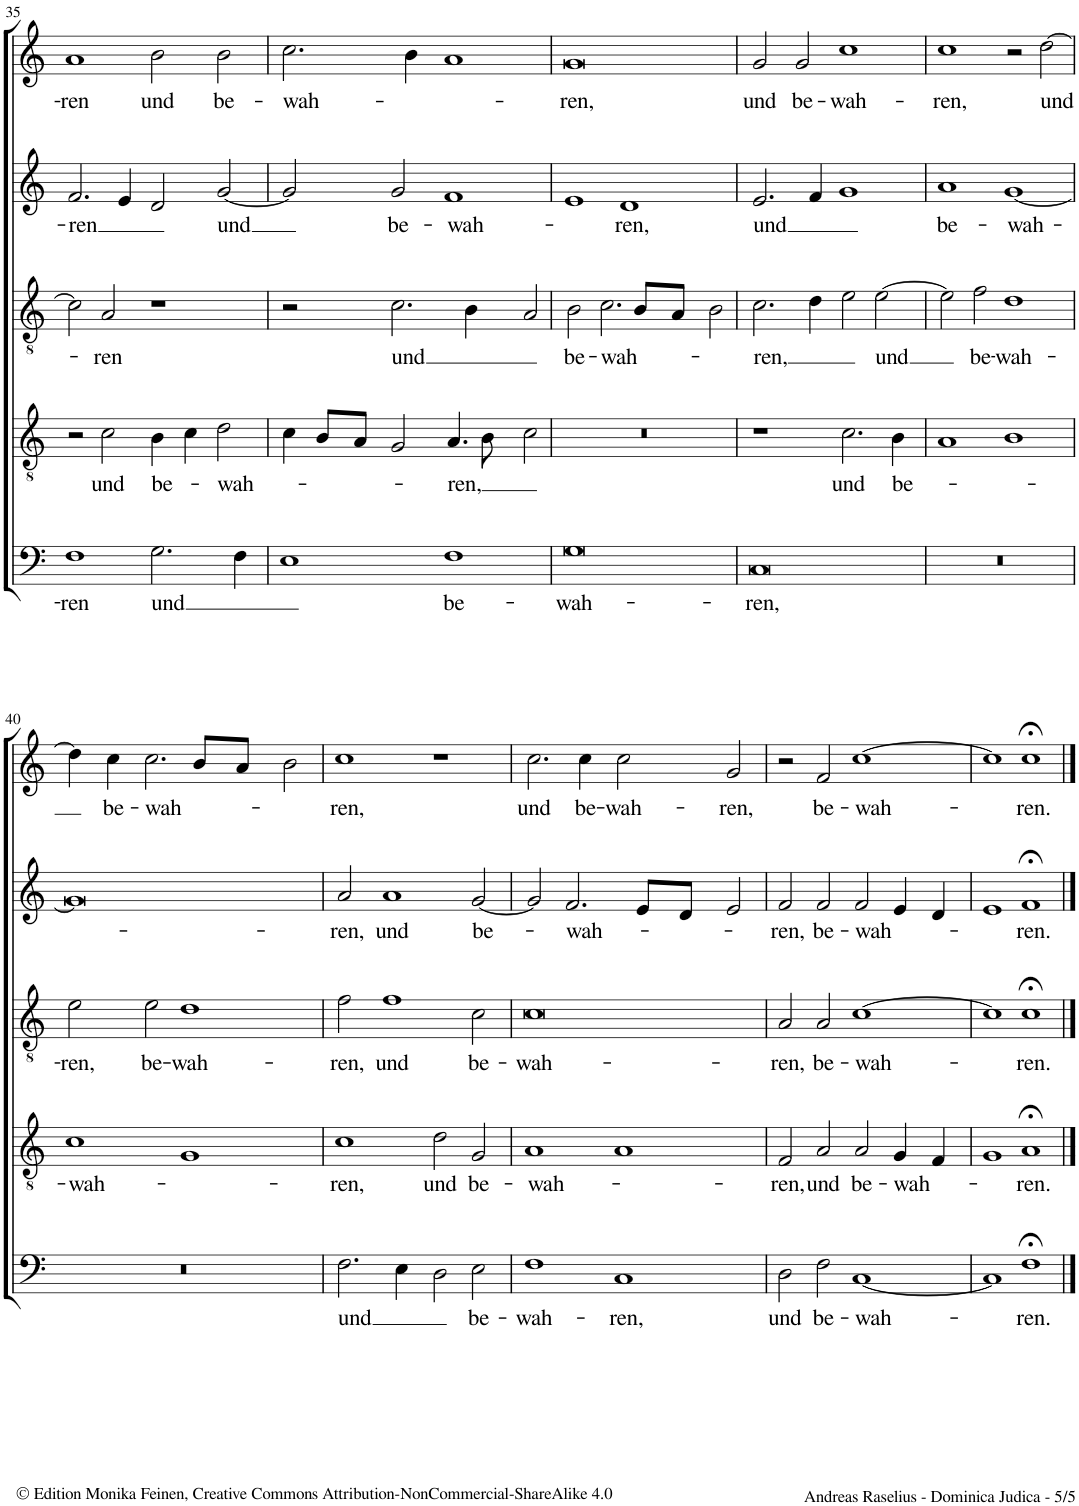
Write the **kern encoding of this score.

**kern	**text	**kern	**text	**kern	**text	**kern	**text	**kern	**text
*part5	*part5	*part4	*part4	*part3	*part3	*part2	*part2	*part1	*part1
*staff5	*staff5	*staff4	*staff4	*staff3	*staff3	*staff2	*staff2	*staff1	*staff1
*I"Bassus	*	*I"Tenor [Hypolydius]	*	*I"Quintus	*	*I"Altus	*	*I"Cantus	*
!!LO:PB:g=z
*clefF4	*	*clefGv2	*	*clefGv2	*	*clefG2	*	*clefG2	*
*k[]	*	*k[]	*	*k[]	*	*k[]	*	*k[]	*
*M4/2	*	*M4/2	*	*M4/2	*	*M4/2	*	*M4/2	*
*met(c|)	*	*met(c|)	*	*met(c|)	*	*met(c|)	*	*met(c|)	*
=35	=35	=35	=35	=35	=35	=35	=35	=35	=35
!	!LO:LY:b	!	!	!	!	!	!LO:LY:b	!	!LO:LY:b
1F	-ren	2r	.	2c\]	.	2.f/	-ren	1a	-ren
!	!	!	!LO:LY:b	!	!LO:LY:b	!	!	!	!
.	.	2c\	und	2A/	-ren	.	.	.	.
.	.	.	.	.	.	4e/	.	.	.
!	!LO:LY:b	!	!LO:LY:b	!	!	!	!	!	!LO:LY:b
2.G\	und	4B\	be-	1r	.	2d/	.	2b\	und
.	.	4c\	.	.	.	.	.	.	.
!	!	!	!LO:LY:b	!	!	!	!LO:LY:b	!	!LO:LY:b
.	.	2d\	-wah-	.	.	[2g/	und	2b\	-be-
4F\	.	.	.	.	.	.	.	.	.
=36	=36	=36	=36	=36	=36	=36	=36	=36	=36
!	!	!	!	!	!	!	!	!	!LO:LY:b
1E	.	4c\	.	2r	.	2g/]	.	2.cc\	-wah-
.	.	8B/L	.	.	.	.	.	.	.
.	.	8A/J	.	.	.	.	.	.	.
!	!	!	!	!	!LO:LY:b	!	!LO:LY:b	!	!
.	.	2G/	.	2.c\	und	2g/	be-	.	.
.	.	.	.	.	.	.	.	4b\	.
!	!LO:LY:b	!	!LO:LY:b	!	!	!	!LO:LY:b	!	!
1F	be-	4.A/	-ren,	.	.	1f	-wah-	1a	.
.	.	.	.	4B\	.	.	.	.	.
.	.	8B\	.	.	.	.	.	.	.
.	.	2c\	.	2A/	.	.	.	.	.
=37	=37	=37	=37	=37	=37	=37	=37	=37	=37
!	!LO:LY:b	!	!	!	!LO:LY:b	!	!	!	!LO:LY:b
0G	-wah-	0r	.	2B\	be-	1e	.	0g	-ren,
!	!	!	!	!	!LO:LY:b	!	!	!	!
.	.	.	.	2.c\	-wah-	.	.	.	.
!	!	!	!	!	!	!	!LO:LY:b	!	!
.	.	.	.	.	.	1d	-ren,	.	.
.	.	.	.	8B/L	.	.	.	.	.
.	.	.	.	8A/J	.	.	.	.	.
.	.	.	.	2B\	.	.	.	.	.
=38	=38	=38	=38	=38	=38	=38	=38	=38	=38
!	!LO:LY:b	!	!	!	!LO:LY:b	!	!LO:LY:b	!	!LO:LY:b
0C	ren,	1r	.	2.c\	ren,	2.e/	und	2g/	und
!	!	!	!	!	!	!	!	!	!LO:LY:b
.	.	.	.	.	.	.	.	2g/	be-
.	.	.	.	4d\	.	4f/	.	.	.
!	!	!	!LO:LY:b	!	!	!	!	!	!LO:LY:b
.	.	2.c\	und	2e\	.	1g	.	1cc	-wah-
!	!	!	!	!	!LO:LY:b	!	!	!	!
.	.	.	.	[2e\	und	.	.	.	.
!	!	!	!LO:LY:b	!	!	!	!	!	!
.	.	4B\	be-	.	.	.	.	.	.
=39	=39	=39	=39	=39	=39	=39	=39	=39	=39
!	!	!	!	!	!	!	!LO:LY:b	!	!LO:LY:b
0r	.	1A	.	2e\]	.	1a	be-	1cc	-ren,
!	!	!	!	!	!LO:LY:b	!	!	!	!
.	.	.	.	2f\	be-	.	.	.	.
!	!	!	!	!	!LO:LY:b	!	!LO:LY:b	!	!
.	.	1B	.	1d	-wah-	[1g	-wah-	2r	.
!	!	!	!	!	!	!	!	!	!LO:LY:b
.	.	.	.	.	.	.	.	[2dd\	und
!!LO:LB:g=z
=40	=40	=40	=40	=40	=40	=40	=40	=40	=40
!	!	!	!LO:LY:b	!	!LO:LY:b	!	!	!	!
0r	.	1c	-wah-	2e\	-ren,	0g]	.	4dd\]	.
!	!	!	!	!	!	!	!	!	!LO:LY:b
.	.	.	.	.	.	.	.	4cc\	be-
!	!	!	!	!	!LO:LY:b	!	!	!	!LO:LY:b
.	.	.	.	2e\	be-	.	.	2.cc\	-wah-
!	!	!	!	!	!LO:LY:b	!	!	!	!
.	.	1G	.	1d	-wah-	.	.	.	.
.	.	.	.	.	.	.	.	8b/L	.
.	.	.	.	.	.	.	.	8a/J	.
.	.	.	.	.	.	.	.	2b\	.
=41	=41	=41	=41	=41	=41	=41	=41	=41	=41
!	!LO:LY:b	!	!LO:LY:b	!	!LO:LY:b	!	!LO:LY:b	!	!LO:LY:b
2.F\	und	1c	-ren,	2f\	-ren,	2a/	-ren,	1cc	-ren,
!	!	!	!	!	!LO:LY:b	!	!LO:LY:b	!	!
.	.	.	.	1f	und	1a	und	.	.
4E\	.	.	.	.	.	.	.	.	.
!	!	!	!LO:LY:b	!	!	!	!	!	!
2D\	.	2d\	und	.	.	.	.	1r	.
!	!LO:LY:b	!	!LO:LY:b	!	!LO:LY:b	!	!LO:LY:b	!	!
2E\	be-	2G/	be-	2c\	be-	[2g/	be-	.	.
=42	=42	=42	=42	=42	=42	=42	=42	=42	=42
!	!LO:LY:b	!	!LO:LY:b	!	!LO:LY:b	!	!	!	!LO:LY:b
1F	-wah-	1A	-wah-	0c	-wah-	2g/]	.	2.cc\	und
!	!	!	!	!	!	!	!LO:LY:b	!	!
.	.	.	.	.	.	2.f/	-wah-	.	.
!	!	!	!	!	!	!	!	!	!LO:LY:b
.	.	.	.	.	.	.	.	4cc\	be-
!	!LO:LY:b	!	!	!	!	!	!	!	!LO:LY:b
1C	-ren,	1A	.	.	.	.	.	2cc\	-wah-
.	.	.	.	.	.	8e/L	.	.	.
.	.	.	.	.	.	8d/J	.	.	.
!	!	!	!	!	!	!	!	!	!LO:LY:b
.	.	.	.	.	.	2e/	.	2g/	-ren,
=43	=43	=43	=43	=43	=43	=43	=43	=43	=43
!	!LO:LY:b	!	!LO:LY:b	!	!LO:LY:b	!	!LO:LY:b	!	!
2D\	und	2F/	-ren,	2A/	-ren,	2f/	-ren,	2r	.
!	!LO:LY:b	!	!LO:LY:b	!	!LO:LY:b	!	!LO:LY:b	!	!LO:LY:b
2F\	be-	2A/	und	2A/	be-	2f/	be-	2f/	be-
!	!LO:LY:b	!	!LO:LY:b	!	!LO:LY:b	!	!LO:LY:b	!	!LO:LY:b
[1C	-wah-	2A/	be-	[1c	-wah-	2f/	-wah-	[1cc	-wah-
!	!	!	!LO:LY:b	!	!	!	!	!	!
.	.	4G/	-wah-	.	.	4e/	.	.	.
.	.	4F/	.	.	.	4d/	.	.	.
=44	=44	=44	=44	=44	=44	=44	=44	=44	=44
1C]	.	1G	.	1c]	.	1e	.	1cc]	.
!	!LO:LY:b	!	!LO:LY:b	!	!LO:LY:b	!	!LO:LY:b	!	!LO:LY:b
1F;<	-ren.	1A;<	-ren.	1c;<	-ren.	1f;<	-ren.	1cc;<	-ren.
==	==	==	==	==	==	==	==	==	==
*-	*-	*-	*-	*-	*-	*-	*-	*-	*-
